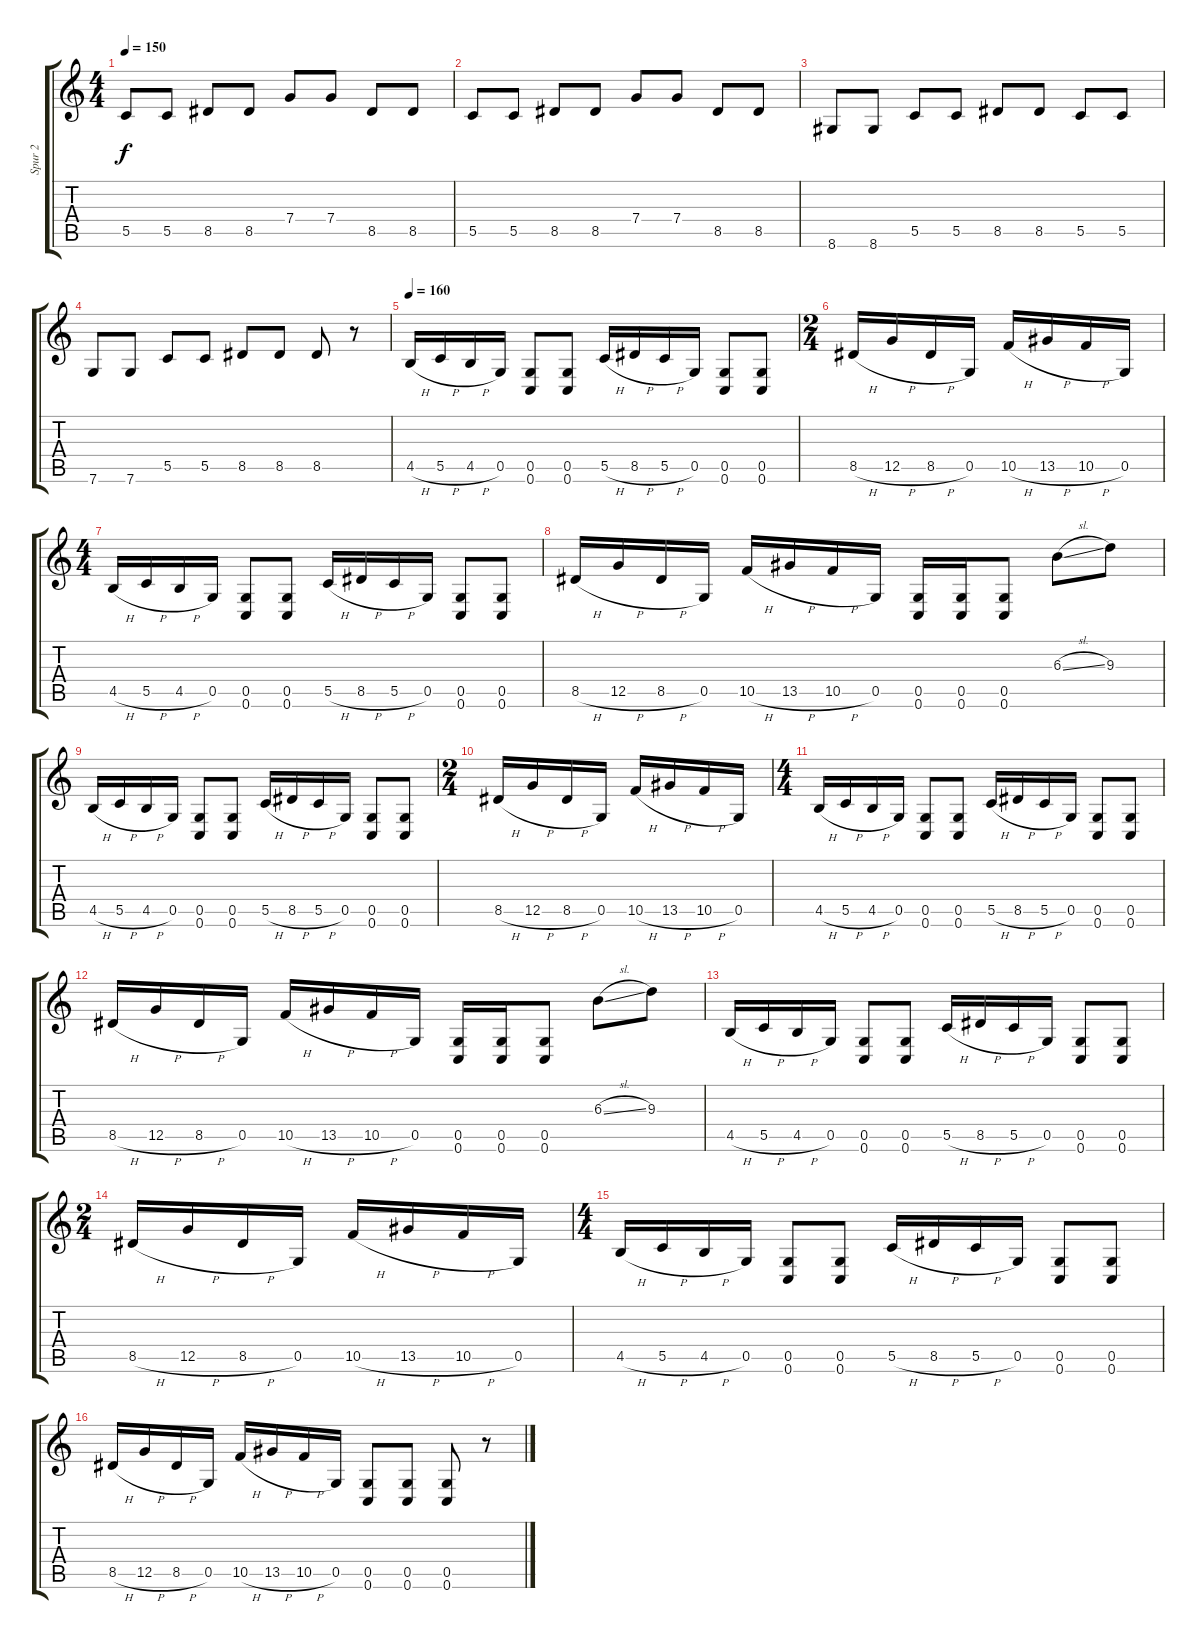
\track ("Spur 2" "Spur 2") {instrument distortionguitar}
\staff {score tabs}
\tuning (D4 A3 F3 C3 G2 C2) {hide}
\ts (4 4)
\tempo 150
\clef g2
\ks c
5.5.8{dy f} 5.5.8 8.5.8 8.5.8 7.4.8 7.4.8 8.5.8 8.5.8 |
5.5.8 5.5.8 8.5.8 8.5.8 7.4.8 7.4.8 8.5.8 8.5.8 |
8.6.8 8.6.8 5.5.8 5.5.8 8.5.8 8.5.8 5.5.8 5.5.8 |
7.6.8 7.6.8 5.5.8 5.5.8 8.5.8 8.5.8 8.5.8 r.8 |
\tempo 160
4.5{h}.16 5.5{h}.16 4.5{h}.16 0.5.16 (0.5 0.6).8 (0.5 0.6).8 5.5{h}.16 8.5{h}.16 5.5{h}.16 0.5.16 (0.5 0.6).8 (0.5 0.6).8 |
\ts (2 4)
8.5{h}.16 12.5{h}.16 8.5{h}.16 0.5.16 10.5{h}.16 13.5{h}.16 10.5{h}.16 0.5.16 |
\ts (4 4)
4.5{h}.16 5.5{h}.16 4.5{h}.16 0.5.16 (0.5 0.6).8 (0.5 0.6).8 5.5{h}.16 8.5{h}.16 5.5{h}.16 0.5.16 (0.5 0.6).8 (0.5 0.6).8 |
8.5{h}.16 12.5{h}.16 8.5{h}.16 0.5.16 10.5{h}.16 13.5{h}.16 10.5{h}.16 0.5.16 (0.5 0.6).16 (0.5 0.6).16 (0.5 0.6).8 6.3{sl}.8 9.3.8 |
4.5{h}.16 5.5{h}.16 4.5{h}.16 0.5.16 (0.5 0.6).8 (0.5 0.6).8 5.5{h}.16 8.5{h}.16 5.5{h}.16 0.5.16 (0.5 0.6).8 (0.5 0.6).8 |
\ts (2 4)
8.5{h}.16 12.5{h}.16 8.5{h}.16 0.5.16 10.5{h}.16 13.5{h}.16 10.5{h}.16 0.5.16 |
\ts (4 4)
4.5{h}.16 5.5{h}.16 4.5{h}.16 0.5.16 (0.5 0.6).8 (0.5 0.6).8 5.5{h}.16 8.5{h}.16 5.5{h}.16 0.5.16 (0.5 0.6).8 (0.5 0.6).8 |
8.5{h}.16 12.5{h}.16 8.5{h}.16 0.5.16 10.5{h}.16 13.5{h}.16 10.5{h}.16 0.5.16 (0.5 0.6).16 (0.5 0.6).16 (0.5 0.6).8 6.3{sl}.8 9.3.8 |
4.5{h}.16 5.5{h}.16 4.5{h}.16 0.5.16 (0.5 0.6).8 (0.5 0.6).8 5.5{h}.16 8.5{h}.16 5.5{h}.16 0.5.16 (0.5 0.6).8 (0.5 0.6).8 |
\ts (2 4)
8.5{h}.16 12.5{h}.16 8.5{h}.16 0.5.16 10.5{h}.16 13.5{h}.16 10.5{h}.16 0.5.16 |
\ts (4 4)
4.5{h}.16 5.5{h}.16 4.5{h}.16 0.5.16 (0.5 0.6).8 (0.5 0.6).8 5.5{h}.16 8.5{h}.16 5.5{h}.16 0.5.16 (0.5 0.6).8 (0.5 0.6).8 |
8.5{h}.16 12.5{h}.16 8.5{h}.16 0.5.16 10.5{h}.16 13.5{h}.16 10.5{h}.16 0.5.16 (0.5 0.6).8 (0.5 0.6).8 (0.5 0.6).8 r.8
